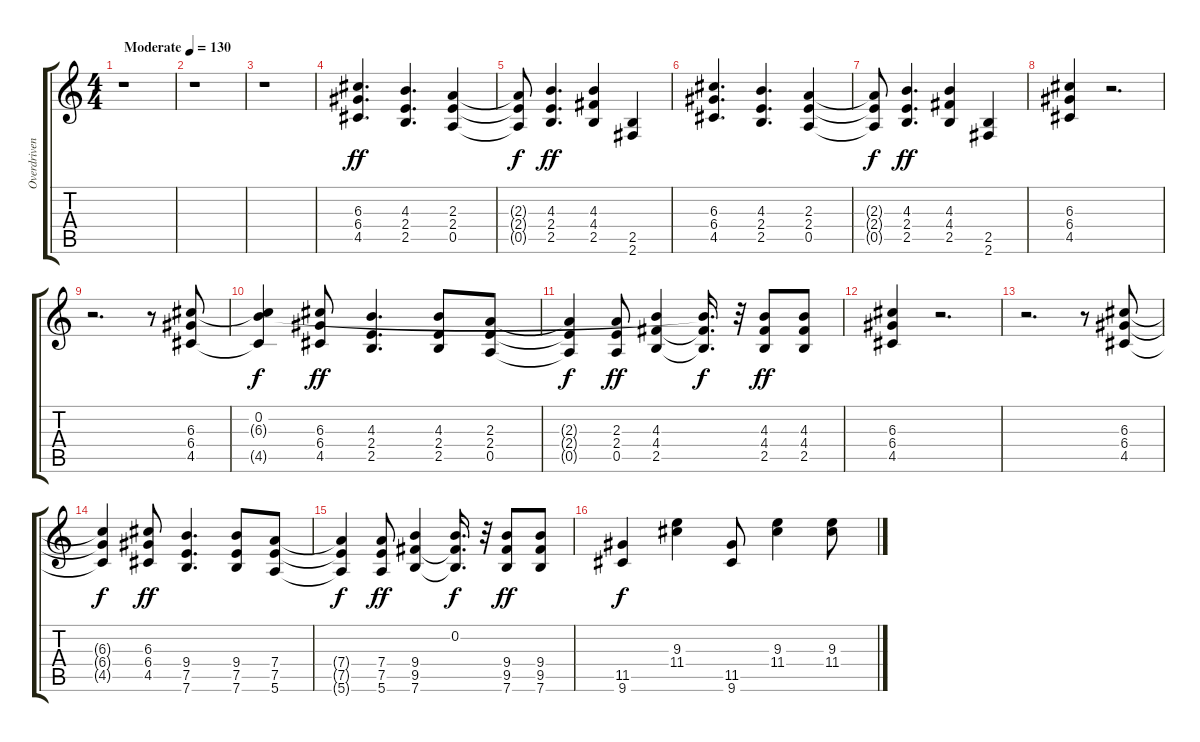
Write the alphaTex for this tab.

\track ("Overdriven Guitar 1" "Overdriven") {instrument overdrivenguitar}
\staff {score tabs}
\tuning (E4 B3 G3 D3 A2 E2) {hide}
\ts (4 4)
\tempo (130 "Moderate")
\clef g2
\ks c
r.1{dy ff instrument overdrivenguitar} |
r.1 |
r.1 |
(6.3 6.4 4.5).4{d} (4.3 2.4 2.5).4{d} (2.3 2.4 0.5).4 |
(2.3{t} 2.4{t} 0.5{t}).8{dy f} (4.3 2.4 2.5).4{d dy ff} (4.3 4.4 2.5).4 (2.5 2.6).4 |
(6.3 6.4 4.5).4{d} (4.3 2.4 2.5).4{d} (2.3 2.4 0.5).4 |
(2.3{t} 2.4{t} 0.5{t}).8{dy f} (4.3 2.4 2.5).4{d dy ff} (4.3 4.4 2.5).4 (2.5 2.6).4 |
(6.3 6.4 4.5).4 r.2{d} |
r.2{d} r.8 (6.3 6.4 4.5).8 |
(0.2 6.3{t} 4.5{t}).4{dy f} (6.3 6.4 4.5).8{dy ff} (4.3 2.4 2.5).4{d} (4.3 2.4 2.5).8 (2.3 2.4 0.5).8 |
(2.3{t} 2.4{t} 0.5{t}).4{dy f} (2.3 2.4 0.5).8{dy ff} (4.3 4.4 2.5).4 (0.2{t} 4.4{t} 2.5{t}).16{d dy f} r.32 (4.3 4.4 2.5).8{dy ff} (4.3 4.4 2.5).8 |
(6.3 6.4 4.5).4 r.2{d} |
r.2{d} r.8 (6.3 6.4 4.5).8 |
(6.3{t} 6.4{t} 4.5{t}).4{dy f} (6.3 6.4 4.5).8{dy ff} (9.4 7.5 7.6).4{d} (9.4 7.5 7.6).8 (7.4 7.5 5.6).8 |
(7.4{t} 7.5{t} 5.6{t}).4{dy f} (7.4 7.5 5.6).8{dy ff} (9.4 9.5 7.6).4 (0.2 9.5{t} 7.6{t}).16{d dy f} r.32 (9.4 9.5 7.6).8{dy ff} (9.4 9.5 7.6).8 |
(11.5 9.6).4{dy f} (9.3 11.4).4 (11.5 9.6).8 (9.3 11.4).4 (9.3 11.4).8
